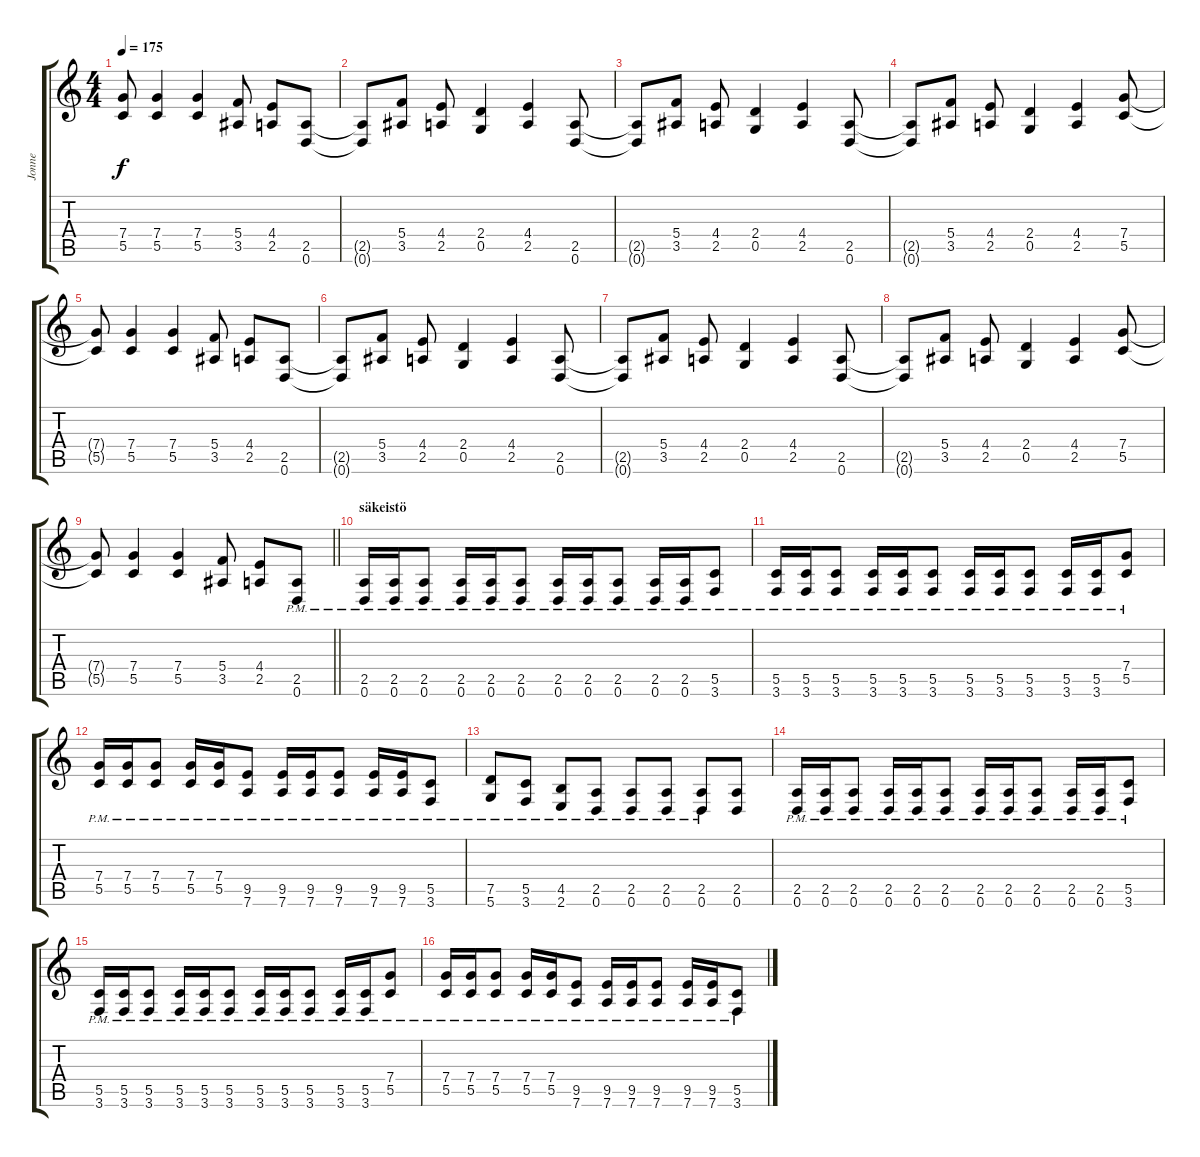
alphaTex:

\track ("Jonne" "Jonne") {instrument distortionguitar}
\staff {score tabs}
\tuning (D4 A3 F3 C3 G2 D2) {hide}
\ts (4 4)
\tempo 175
\clef g2
\ks c
(7.4{t} 5.5{t}).8{dy f} (7.4 5.5).4 (7.4 5.5).4 (5.4 3.5).8 (4.4 2.5).8 (2.5 0.6).8 |
(2.5{t} 0.6{t}).8 (5.4 3.5).8 (4.4 2.5).8 (2.4 0.5).4 (4.4 2.5).4 (2.5 0.6).8 |
(2.5{t} 0.6{t}).8 (5.4 3.5).8 (4.4 2.5).8 (2.4 0.5).4 (4.4 2.5).4 (2.5 0.6).8 |
(2.5{t} 0.6{t}).8 (5.4 3.5).8 (4.4 2.5).8 (2.4 0.5).4 (4.4 2.5).4 (7.4 5.5).8 |
(7.4{t} 5.5{t}).8 (7.4 5.5).4 (7.4 5.5).4 (5.4 3.5).8 (4.4 2.5).8 (2.5 0.6).8 |
(2.5{t} 0.6{t}).8 (5.4 3.5).8 (4.4 2.5).8 (2.4 0.5).4 (4.4 2.5).4 (2.5 0.6).8 |
(2.5{t} 0.6{t}).8 (5.4 3.5).8 (4.4 2.5).8 (2.4 0.5).4 (4.4 2.5).4 (2.5 0.6).8 |
(2.5{t} 0.6{t}).8 (5.4 3.5).8 (4.4 2.5).8 (2.4 0.5).4 (4.4 2.5).4 (7.4 5.5).8 |
\barLineRight lightlight
(7.4{t} 5.5{t}).8 (7.4 5.5).4 (7.4 5.5).4 (5.4 3.5).8 (4.4 2.5).8 (2.5{pm} 0.6).8 |
\section ("" "säkeistö")
(2.5{pm} 0.6).16 (2.5{pm} 0.6).16 (2.5{pm} 0.6).8 (2.5{pm} 0.6).16 (2.5{pm} 0.6).16 (2.5{pm} 0.6).8 (2.5{pm} 0.6).16 (2.5{pm} 0.6).16 (2.5{pm} 0.6).8 (2.5{pm} 0.6).16 (2.5{pm} 0.6).16 (5.5{pm} 3.6).8 |
(5.5{pm} 3.6).16 (5.5{pm} 3.6).16 (5.5{pm} 3.6).8 (5.5{pm} 3.6).16 (5.5{pm} 3.6).16 (5.5{pm} 3.6).8 (5.5{pm} 3.6).16 (5.5{pm} 3.6).16 (5.5{pm} 3.6).8 (5.5{pm} 3.6).16 (5.5{pm} 3.6).16 (7.4{pm} 5.5).8 |
(7.4{pm} 5.5).16 (7.4{pm} 5.5).16 (7.4{pm} 5.5).8 (7.4{pm} 5.5).16 (7.4{pm} 5.5).16 (9.5{pm} 7.6).8 (9.5{pm} 7.6).16 (9.5{pm} 7.6).16 (9.5{pm} 7.6).8 (9.5{pm} 7.6).16 (9.5{pm} 7.6).16 (5.5{pm} 3.6).8 |
(7.5{pm} 5.6).8 (5.5{pm} 3.6).8 (4.5{pm} 2.6).8 (2.5{pm} 0.6).8 (2.5{pm} 0.6).8 (2.5{pm} 0.6).8 (2.5{pm} 0.6).8 (2.5 0.6).8 |
(2.5{pm} 0.6).16 (2.5{pm} 0.6).16 (2.5{pm} 0.6).8 (2.5{pm} 0.6).16 (2.5{pm} 0.6).16 (2.5{pm} 0.6).8 (2.5{pm} 0.6).16 (2.5{pm} 0.6).16 (2.5{pm} 0.6).8 (2.5{pm} 0.6).16 (2.5{pm} 0.6).16 (5.5{pm} 3.6).8 |
(5.5{pm} 3.6).16 (5.5{pm} 3.6).16 (5.5{pm} 3.6).8 (5.5{pm} 3.6).16 (5.5{pm} 3.6).16 (5.5{pm} 3.6).8 (5.5{pm} 3.6).16 (5.5{pm} 3.6).16 (5.5{pm} 3.6).8 (5.5{pm} 3.6).16 (5.5{pm} 3.6).16 (7.4{pm} 5.5).8 |
(7.4{pm} 5.5).16 (7.4{pm} 5.5).16 (7.4{pm} 5.5).8 (7.4{pm} 5.5).16 (7.4{pm} 5.5).16 (9.5{pm} 7.6).8 (9.5{pm} 7.6).16 (9.5{pm} 7.6).16 (9.5{pm} 7.6).8 (9.5{pm} 7.6).16 (9.5{pm} 7.6).16 (5.5{pm} 3.6).8
